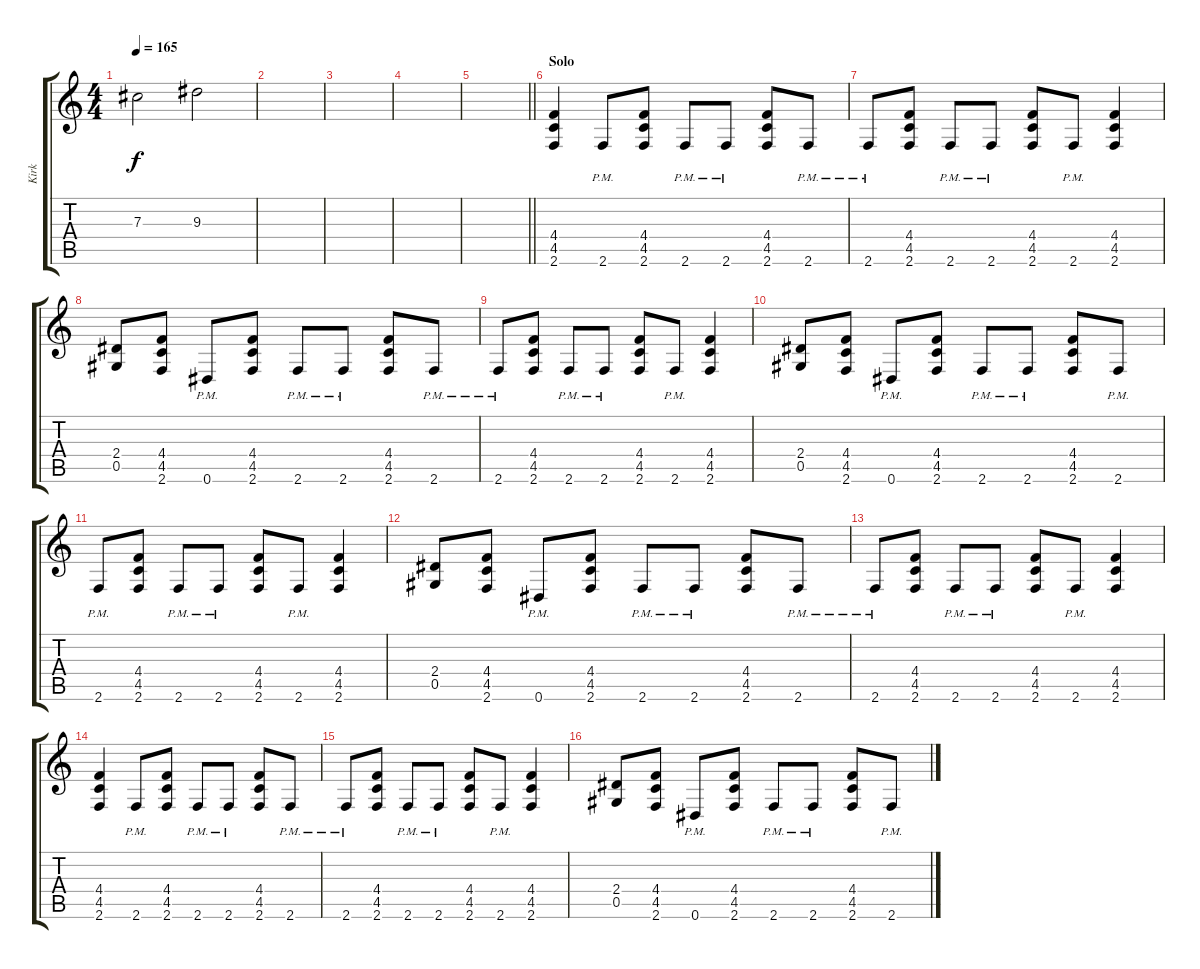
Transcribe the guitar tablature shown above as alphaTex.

\track ("Kirk" "Kirk") {instrument distortionguitar}
\staff {score tabs}
\tuning (Eb4 Bb3 Gb3 Db3 Ab2 Eb2) {hide}
\ts (4 4)
\tempo 165
\clef g2
\ks c
7.3.2{dy f} 9.3.2 |
|
|
|
\barLineRight lightlight
|
\section ("" "Solo")
(4.4 4.5 2.6).4 2.6{pm}.8 (4.4 4.5 2.6).8 2.6{pm}.8 2.6{pm}.8 (4.4 4.5 2.6).8 2.6{pm}.8 |
2.6{pm}.8 (4.4 4.5 2.6).8 2.6{pm}.8 2.6{pm}.8 (4.4 4.5 2.6).8 2.6{pm}.8 (4.4 4.5 2.6).4 |
(2.4 0.5).8 (4.4 4.5 2.6).8 0.6{pm}.8 (4.4 4.5 2.6).8 2.6{pm}.8 2.6{pm}.8 (4.4 4.5 2.6).8 2.6{pm}.8 |
2.6{pm}.8 (4.4 4.5 2.6).8 2.6{pm}.8 2.6{pm}.8 (4.4 4.5 2.6).8 2.6{pm}.8 (4.4 4.5 2.6).4 |
(2.4 0.5).8 (4.4 4.5 2.6).8 0.6{pm}.8 (4.4 4.5 2.6).8 2.6{pm}.8 2.6{pm}.8 (4.4 4.5 2.6).8 2.6{pm}.8 |
2.6{pm}.8 (4.4 4.5 2.6).8 2.6{pm}.8 2.6{pm}.8 (4.4 4.5 2.6).8 2.6{pm}.8 (4.4 4.5 2.6).4 |
(2.4 0.5).8 (4.4 4.5 2.6).8 0.6{pm}.8 (4.4 4.5 2.6).8 2.6{pm}.8 2.6{pm}.8 (4.4 4.5 2.6).8 2.6{pm}.8 |
2.6{pm}.8 (4.4 4.5 2.6).8 2.6{pm}.8 2.6{pm}.8 (4.4 4.5 2.6).8 2.6{pm}.8 (4.4 4.5 2.6).4 |
(4.4 4.5 2.6).4 2.6{pm}.8 (4.4 4.5 2.6).8 2.6{pm}.8 2.6{pm}.8 (4.4 4.5 2.6).8 2.6{pm}.8 |
2.6{pm}.8 (4.4 4.5 2.6).8 2.6{pm}.8 2.6{pm}.8 (4.4 4.5 2.6).8 2.6{pm}.8 (4.4 4.5 2.6).4 |
(2.4 0.5).8 (4.4 4.5 2.6).8 0.6{pm}.8 (4.4 4.5 2.6).8 2.6{pm}.8 2.6{pm}.8 (4.4 4.5 2.6).8 2.6{pm}.8
